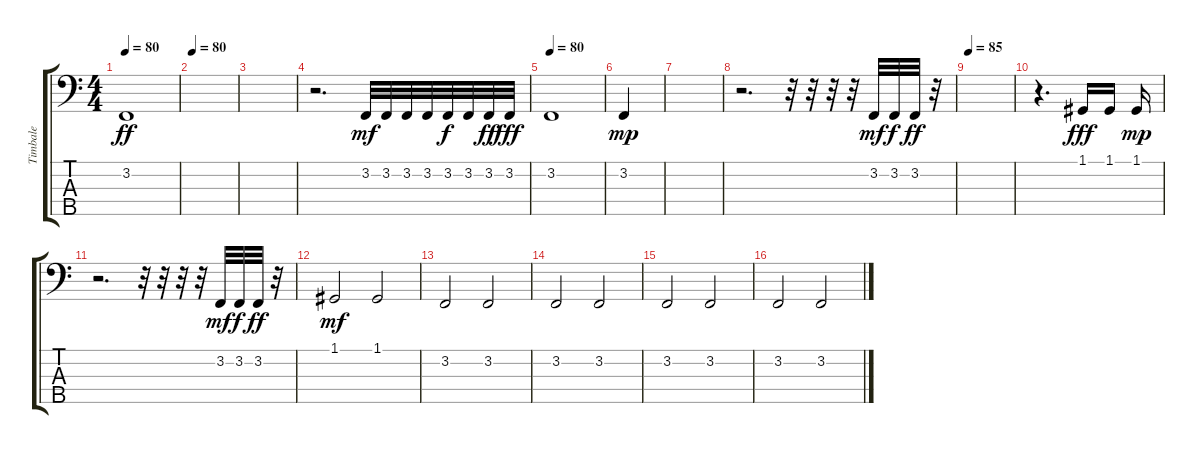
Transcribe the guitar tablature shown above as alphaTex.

\track ("Timbale" "Timbale") {instrument timpani}
\staff {score tabs}
\tuning (G2 D2 A1 E1 B0) {hide}
\ts (4 4)
\tempo 80
\clef f4
\ks c
3.2.1{dy ff} |
\tempo 80
|
|
r.2{d} 3.2.32{dy mf} 3.2.32 3.2.32 3.2.32 3.2.32{dy f} 3.2.32 3.2.32{dy ff} 3.2.32{dy fff} |
\tempo 80
3.2.1 |
3.2.4{dy mp} |
|
r.2{d} r.32 r.32 r.32 r.32 3.2.32{dy mf} 3.2.32{dy f} 3.2.32{dy ff} r.32 |
\tempo 85
|
r.4{d} 1.1.16{dy fff} 1.1.16 1.1.16{dy mp} |
r.2{d} r.32 r.32 r.32 r.32 3.2.32{dy mf} 3.2.32{dy f} 3.2.32{dy ff} r.32 |
1.1.2{dy mf} 1.1.2 |
3.2.2 3.2.2 |
3.2.2 3.2.2 |
3.2.2 3.2.2 |
3.2.2 3.2.2
